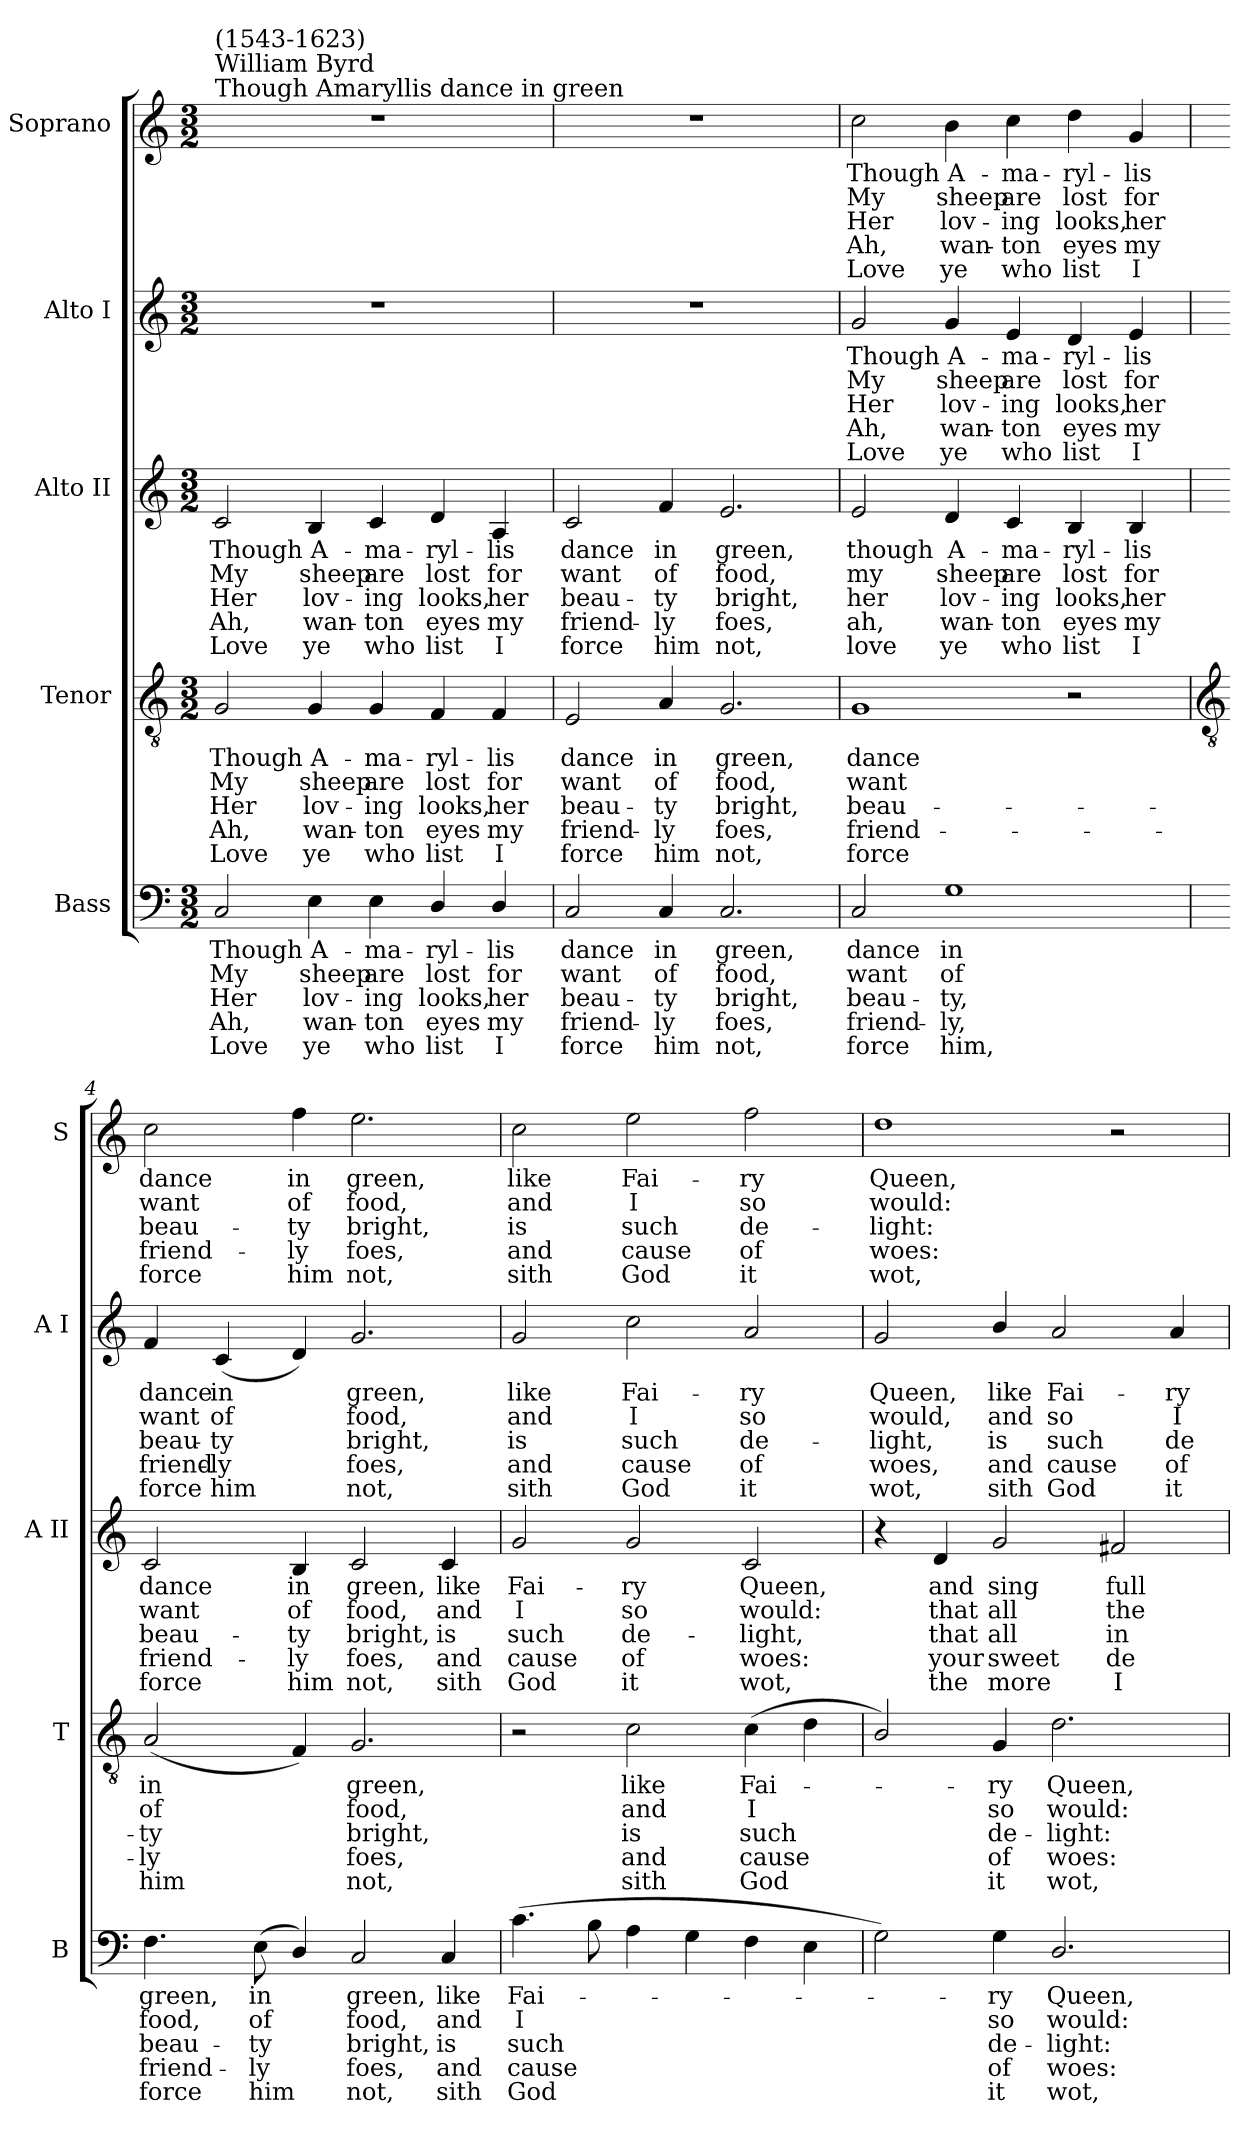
**kern	**text	**text	**text	**text	**text	**kern	**text	**text	**text	**text	**text	**kern	**text	**text	**text	**text	**text	**kern	**text	**text	**text	**text	**text	**kern	**text	**text	**text	**text	**text
*part5	*part5	*part5	*part5	*part5	*part5	*part4	*part4	*part4	*part4	*part4	*part4	*part3	*part3	*part3	*part3	*part3	*part3	*part2	*part2	*part2	*part2	*part2	*part2	*part1	*part1	*part1	*part1	*part1	*part1
*staff5	*staff5	*staff5	*staff5	*staff5	*staff5	*staff4	*staff4	*staff4	*staff4	*staff4	*staff4	*staff3	*staff3	*staff3	*staff3	*staff3	*staff3	*staff2	*staff2	*staff2	*staff2	*staff2	*staff2	*staff1	*staff1	*staff1	*staff1	*staff1	*staff1
*I"Bass	*	*	*	*	*	*I"Tenor	*	*	*	*	*	*I"Alto II	*	*	*	*	*	*I"Alto I	*	*	*	*	*	*I"Soprano	*	*	*	*	*
*I'B	*	*	*	*	*	*I'T	*	*	*	*	*	*I'A II	*	*	*	*	*	*I'A I	*	*	*	*	*	*I'S	*	*	*	*	*
*clefF4	*	*	*	*	*	*clefGv2	*	*	*	*	*	*clefG2	*	*	*	*	*	*clefG2	*	*	*	*	*	*clefG2	*	*	*	*	*
*k[]	*	*	*	*	*	*k[]	*	*	*	*	*	*k[]	*	*	*	*	*	*k[]	*	*	*	*	*	*k[]	*	*	*	*	*
*M3/2	*	*	*	*	*	*M3/2	*	*	*	*	*	*M3/2	*	*	*	*	*	*M3/2	*	*	*	*	*	*M3/2	*	*	*	*	*
=1	=1	=1	=1	=1	=1	=1	=1	=1	=1	=1	=1	=1	=1	=1	=1	=1	=1	=1	=1	=1	=1	=1	=1	=1	=1	=1	=1	=1	=1
!	!	!	!	!	!	!	!	!	!	!	!	!	!	!	!	!	!	!	!	!	!	!	!	!LO:TX:a:t=Though Amaryllis dance in green	!	!	!	!	!
!	!	!	!	!	!	!	!	!	!	!	!	!	!	!	!	!	!	!	!	!	!	!	!	!LO:TX:a:t=William Byrd	!	!	!	!	!
!	!	!	!	!	!	!	!	!	!	!	!	!	!	!	!	!	!	!	!	!	!	!	!	!LO:TX:a:t=(1543-1623)	!	!	!	!	!
!	!LO:LY:b	!LO:LY:b	!LO:LY:b	!LO:LY:b	!LO:LY:b	!	!LO:LY:b	!LO:LY:b	!LO:LY:b	!LO:LY:b	!LO:LY:b	!	!LO:LY:b	!LO:LY:b	!LO:LY:b	!LO:LY:b	!LO:LY:b	!	!	!	!	!	!	!	!	!	!	!	!
2C/	Though	My	Her	Ah,	Love	2G/	Though	My	Her	Ah,	Love	2c/	Though	My	Her	Ah,	Love	1.r	.	.	.	.	.	1.r	.	.	.	.	.
!	!LO:LY:b	!LO:LY:b	!LO:LY:b	!LO:LY:b	!LO:LY:b	!	!LO:LY:b	!LO:LY:b	!LO:LY:b	!LO:LY:b	!LO:LY:b	!	!LO:LY:b	!LO:LY:b	!LO:LY:b	!LO:LY:b	!LO:LY:b	!	!	!	!	!	!	!	!	!	!	!	!
4E\	A-	-sheep	lov-	-wan-	-ye	4G/	A-	-sheep	lov-	-wan-	-ye	4B/	A-	-sheep	lov-	-wan-	-ye	.	.	.	.	.	.	.	.	.	.	.	.
!	!LO:LY:b	!LO:LY:b	!LO:LY:b	!LO:LY:b	!LO:LY:b	!	!LO:LY:b	!LO:LY:b	!LO:LY:b	!LO:LY:b	!LO:LY:b	!	!LO:LY:b	!LO:LY:b	!LO:LY:b	!LO:LY:b	!LO:LY:b	!	!	!	!	!	!	!	!	!	!	!	!
4E\	ma-	-are	ing	ton	who	4G/	ma-	-are	ing	ton	who	4c/	ma-	-are	ing	ton	who	.	.	.	.	.	.	.	.	.	.	.	.
!	!LO:LY:b	!LO:LY:b	!LO:LY:b	!LO:LY:b	!LO:LY:b	!	!LO:LY:b	!LO:LY:b	!LO:LY:b	!LO:LY:b	!LO:LY:b	!	!LO:LY:b	!LO:LY:b	!LO:LY:b	!LO:LY:b	!LO:LY:b	!	!	!	!	!	!	!	!	!	!	!	!
4D/	ryl-	-lost	looks,	eyes	list	4F/	ryl-	-lost	looks,	eyes	list	4d/	ryl-	-lost	looks,	eyes	list	.	.	.	.	.	.	.	.	.	.	.	.
!	!LO:LY:b	!LO:LY:b	!LO:LY:b	!LO:LY:b	!LO:LY:b	!	!LO:LY:b	!LO:LY:b	!LO:LY:b	!LO:LY:b	!LO:LY:b	!	!LO:LY:b	!LO:LY:b	!LO:LY:b	!LO:LY:b	!LO:LY:b	!	!	!	!	!	!	!	!	!	!	!	!
4D/	lis	for	her	my	I	4F/	lis	for	her	my	I	4A/	lis	for	her	my	I	.	.	.	.	.	.	.	.	.	.	.	.
=2	=2	=2	=2	=2	=2	=2	=2	=2	=2	=2	=2	=2	=2	=2	=2	=2	=2	=2	=2	=2	=2	=2	=2	=2	=2	=2	=2	=2	=2
!	!LO:LY:b	!LO:LY:b	!LO:LY:b	!LO:LY:b	!LO:LY:b	!	!LO:LY:b	!LO:LY:b	!LO:LY:b	!LO:LY:b	!LO:LY:b	!	!LO:LY:b	!LO:LY:b	!LO:LY:b	!LO:LY:b	!LO:LY:b	!	!	!	!	!	!	!	!	!	!	!	!
2C/	dance	want	beau-	-friend-	-force	2E/	dance	want	beau-	-friend-	-force	2c/	dance	want	beau-	-friend-	-force	1.r	.	.	.	.	.	1.r	.	.	.	.	.
!	!LO:LY:b	!LO:LY:b	!LO:LY:b	!LO:LY:b	!LO:LY:b	!	!LO:LY:b	!LO:LY:b	!LO:LY:b	!LO:LY:b	!LO:LY:b	!	!LO:LY:b	!LO:LY:b	!LO:LY:b	!LO:LY:b	!LO:LY:b	!	!	!	!	!	!	!	!	!	!	!	!
4C/	in	of	ty	ly	him	4A/	in	of	ty	ly	him	4f/	in	of	ty	ly	him	.	.	.	.	.	.	.	.	.	.	.	.
!	!LO:LY:b	!LO:LY:b	!LO:LY:b	!LO:LY:b	!LO:LY:b	!	!LO:LY:b	!LO:LY:b	!LO:LY:b	!LO:LY:b	!LO:LY:b	!	!LO:LY:b	!LO:LY:b	!LO:LY:b	!LO:LY:b	!LO:LY:b	!	!	!	!	!	!	!	!	!	!	!	!
2.C/	green,	food,	bright,	foes,	not,	2.G/	green,	food,	bright,	foes,	not,	2.e/	green,	food,	bright,	foes,	not,	.	.	.	.	.	.	.	.	.	.	.	.
=3	=3	=3	=3	=3	=3	=3	=3	=3	=3	=3	=3	=3	=3	=3	=3	=3	=3	=3	=3	=3	=3	=3	=3	=3	=3	=3	=3	=3	=3
!	!LO:LY:b	!LO:LY:b	!LO:LY:b	!LO:LY:b	!LO:LY:b	!	!LO:LY:b	!LO:LY:b	!LO:LY:b	!LO:LY:b	!LO:LY:b	!	!LO:LY:b	!LO:LY:b	!LO:LY:b	!LO:LY:b	!LO:LY:b	!	!LO:LY:b	!LO:LY:b	!LO:LY:b	!LO:LY:b	!LO:LY:b	!	!LO:LY:b	!LO:LY:b	!LO:LY:b	!LO:LY:b	!LO:LY:b
2C/	dance	want	beau-	-friend-	-force	1G	dance	want	beau-	-friend-	-force	2e/	though	my	her	ah,	love	2g/	Though	My	Her	Ah,	Love	2cc\	Though	My	Her	Ah,	Love
!	!LO:LY:b	!LO:LY:b	!LO:LY:b	!LO:LY:b	!LO:LY:b	!	!	!	!	!	!	!	!LO:LY:b	!LO:LY:b	!LO:LY:b	!LO:LY:b	!LO:LY:b	!	!LO:LY:b	!LO:LY:b	!LO:LY:b	!LO:LY:b	!LO:LY:b	!	!LO:LY:b	!LO:LY:b	!LO:LY:b	!LO:LY:b	!LO:LY:b
1G	in	of	ty,	ly,	him,	.	.	.	.	.	.	4d/	A-	-sheep	lov-	-wan-	-ye	4g/	A-	-sheep	lov-	-wan-	-ye	4b\	A-	-sheep	lov-	-wan-	-ye
!	!	!	!	!	!	!	!	!	!	!	!	!	!LO:LY:b	!LO:LY:b	!LO:LY:b	!LO:LY:b	!LO:LY:b	!	!LO:LY:b	!LO:LY:b	!LO:LY:b	!LO:LY:b	!LO:LY:b	!	!LO:LY:b	!LO:LY:b	!LO:LY:b	!LO:LY:b	!LO:LY:b
.	.	.	.	.	.	.	.	.	.	.	.	4c/	ma-	-are	ing	ton	who	4e/	ma-	-are	ing	ton	who	4cc\	ma-	-are	ing	ton	who
!	!	!	!	!	!	!	!	!	!	!	!	!	!LO:LY:b	!LO:LY:b	!LO:LY:b	!LO:LY:b	!LO:LY:b	!	!LO:LY:b	!LO:LY:b	!LO:LY:b	!LO:LY:b	!LO:LY:b	!	!LO:LY:b	!LO:LY:b	!LO:LY:b	!LO:LY:b	!LO:LY:b
.	.	.	.	.	.	2r	.	.	.	.	.	4B/	ryl-	-lost	looks,	eyes	list	4d/	ryl-	-lost	looks,	eyes	list	4dd\	ryl-	-lost	looks,	eyes	list
!	!	!	!	!	!	!	!	!	!	!	!	!	!LO:LY:b	!LO:LY:b	!LO:LY:b	!LO:LY:b	!LO:LY:b	!	!LO:LY:b	!LO:LY:b	!LO:LY:b	!LO:LY:b	!LO:LY:b	!	!LO:LY:b	!LO:LY:b	!LO:LY:b	!LO:LY:b	!LO:LY:b
.	.	.	.	.	.	.	.	.	.	.	.	4B/	lis	for	her	my	I	4e/	lis	for	her	my	I	4g/	lis	for	her	my	I
!!LO:PB:g=z
=4	=4	=4	=4	=4	=4	=4	=4	=4	=4	=4	=4	=4	=4	=4	=4	=4	=4	=4	=4	=4	=4	=4	=4	=4	=4	=4	=4	=4	=4
*	*	*	*	*	*	*clefGv2	*	*	*	*	*	*	*	*	*	*	*	*	*	*	*	*	*	*	*	*	*	*	*
!	!LO:LY:b	!LO:LY:b	!LO:LY:b	!LO:LY:b	!LO:LY:b	!	!LO:LY:b	!LO:LY:b	!LO:LY:b	!LO:LY:b	!LO:LY:b	!	!LO:LY:b	!LO:LY:b	!LO:LY:b	!LO:LY:b	!LO:LY:b	!	!LO:LY:b	!LO:LY:b	!LO:LY:b	!LO:LY:b	!LO:LY:b	!	!LO:LY:b	!LO:LY:b	!LO:LY:b	!LO:LY:b	!LO:LY:b
4.F\	green,	food,	beau-	-friend-	-force	(<2A/	in	of	ty	ly	him	2c/	dance	want	beau-	-friend-	-force	4f/	dance	want	beau-	-friend-	-force	2cc\	dance	want	beau-	-friend-	-force
!	!	!	!	!	!	!	!	!	!	!	!	!	!	!	!	!	!	!	!LO:LY:b	!LO:LY:b	!LO:LY:b	!LO:LY:b	!LO:LY:b	!	!	!	!	!	!
.	.	.	.	.	.	.	.	.	.	.	.	.	.	.	.	.	.	(<4c/	in	of	ty	ly	him	.	.	.	.	.	.
!	!LO:LY:b	!LO:LY:b	!LO:LY:b	!LO:LY:b	!LO:LY:b	!	!	!	!	!	!	!	!	!	!	!	!	!	!	!	!	!	!	!	!	!	!	!	!
(<8E\	in	of	ty	ly	him	.	.	.	.	.	.	.	.	.	.	.	.	.	.	.	.	.	.	.	.	.	.	.	.
!	!	!	!	!	!	!	!	!	!	!	!	!	!LO:LY:b	!LO:LY:b	!LO:LY:b	!LO:LY:b	!LO:LY:b	!	!	!	!	!	!	!	!LO:LY:b	!LO:LY:b	!LO:LY:b	!LO:LY:b	!LO:LY:b
4D/)	.	.	.	.	.	4F/)	.	.	.	.	.	4B/	in	of	ty	ly	him	4d/)	.	.	.	.	.	4ff\	in	of	ty	ly	him
!	!LO:LY:b	!LO:LY:b	!LO:LY:b	!LO:LY:b	!LO:LY:b	!	!LO:LY:b	!LO:LY:b	!LO:LY:b	!LO:LY:b	!LO:LY:b	!	!LO:LY:b	!LO:LY:b	!LO:LY:b	!LO:LY:b	!LO:LY:b	!	!LO:LY:b	!LO:LY:b	!LO:LY:b	!LO:LY:b	!LO:LY:b	!	!LO:LY:b	!LO:LY:b	!LO:LY:b	!LO:LY:b	!LO:LY:b
2C/	green,	food,	bright,	foes,	not,	2.G/	green,	food,	bright,	foes,	not,	2c/	green,	food,	bright,	foes,	not,	2.g/	green,	food,	bright,	foes,	not,	2.ee\	green,	food,	bright,	foes,	not,
!	!LO:LY:b	!LO:LY:b	!LO:LY:b	!LO:LY:b	!LO:LY:b	!	!	!	!	!	!	!	!LO:LY:b	!LO:LY:b	!LO:LY:b	!LO:LY:b	!LO:LY:b	!	!	!	!	!	!	!	!	!	!	!	!
4C/	like	and	is	and	sith	.	.	.	.	.	.	4c/	like	and	is	and	sith	.	.	.	.	.	.	.	.	.	.	.	.
=5	=5	=5	=5	=5	=5	=5	=5	=5	=5	=5	=5	=5	=5	=5	=5	=5	=5	=5	=5	=5	=5	=5	=5	=5	=5	=5	=5	=5	=5
!	!LO:LY:b	!LO:LY:b	!LO:LY:b	!LO:LY:b	!LO:LY:b	!	!	!	!	!	!	!	!LO:LY:b	!LO:LY:b	!LO:LY:b	!LO:LY:b	!LO:LY:b	!	!LO:LY:b	!LO:LY:b	!LO:LY:b	!LO:LY:b	!LO:LY:b	!	!LO:LY:b	!LO:LY:b	!LO:LY:b	!LO:LY:b	!LO:LY:b
(>4.c\	Fai-	I	such	cause	God	2r	.	.	.	.	.	2g/	Fai-	-I	such	cause	God	2g/	like	and	is	and	sith	2cc\	like	and	is	and	sith
8B\	.	.	.	.	.	.	.	.	.	.	.	.	.	.	.	.	.	.	.	.	.	.	.	.	.	.	.	.	.
!	!	!	!	!	!	!	!LO:LY:b	!LO:LY:b	!LO:LY:b	!LO:LY:b	!LO:LY:b	!	!LO:LY:b	!LO:LY:b	!LO:LY:b	!LO:LY:b	!LO:LY:b	!	!LO:LY:b	!LO:LY:b	!LO:LY:b	!LO:LY:b	!LO:LY:b	!	!LO:LY:b	!LO:LY:b	!LO:LY:b	!LO:LY:b	!LO:LY:b
4A\	.	.	.	.	.	2c\	like	and	is	and	sith	2g/	ry	so	de-	-of	it	2cc\	Fai-	-I	such	cause	God	2ee\	Fai-	-I	such	cause	God
4G\	.	.	.	.	.	.	.	.	.	.	.	.	.	.	.	.	.	.	.	.	.	.	.	.	.	.	.	.	.
!	!	!	!	!	!	!	!LO:LY:b	!LO:LY:b	!LO:LY:b	!LO:LY:b	!LO:LY:b	!	!LO:LY:b	!LO:LY:b	!LO:LY:b	!LO:LY:b	!LO:LY:b	!	!LO:LY:b	!LO:LY:b	!LO:LY:b	!LO:LY:b	!LO:LY:b	!	!LO:LY:b	!LO:LY:b	!LO:LY:b	!LO:LY:b	!LO:LY:b
4F\	.	.	.	.	.	(>4c\	Fai-	I	such	cause	God	2c/	Queen,	would:	light,	woes:	wot,	2a/	ry	so	de-	-of	it	2ff\	ry	so	de-	-of	it
4E\	.	.	.	.	.	4d\	.	.	.	.	.	.	.	.	.	.	.	.	.	.	.	.	.	.	.	.	.	.	.
=6	=6	=6	=6	=6	=6	=6	=6	=6	=6	=6	=6	=6	=6	=6	=6	=6	=6	=6	=6	=6	=6	=6	=6	=6	=6	=6	=6	=6	=6
!	!	!	!	!	!	!	!	!	!	!	!	!	!	!	!	!	!	!	!LO:LY:b	!LO:LY:b	!LO:LY:b	!LO:LY:b	!LO:LY:b	!	!LO:LY:b	!LO:LY:b	!LO:LY:b	!LO:LY:b	!LO:LY:b
2G\)	.	.	.	.	.	2B/)	.	.	.	.	.	4r	.	.	.	.	.	2g/	Queen,	would,	light,	woes,	wot,	1dd	Queen,	would:	light:	woes:	wot,
!	!	!	!	!	!	!	!	!	!	!	!	!	!LO:LY:b	!LO:LY:b	!LO:LY:b	!LO:LY:b	!LO:LY:b	!	!	!	!	!	!	!	!	!	!	!	!
.	.	.	.	.	.	.	.	.	.	.	.	4d/	and	that	that	your	the	.	.	.	.	.	.	.	.	.	.	.	.
!	!LO:LY:b	!LO:LY:b	!LO:LY:b	!LO:LY:b	!LO:LY:b	!	!LO:LY:b	!LO:LY:b	!LO:LY:b	!LO:LY:b	!LO:LY:b	!	!LO:LY:b	!LO:LY:b	!LO:LY:b	!LO:LY:b	!LO:LY:b	!	!LO:LY:b	!LO:LY:b	!LO:LY:b	!LO:LY:b	!LO:LY:b	!	!	!	!	!	!
4G\	ry	so	de-	-of	it	4G/	ry	so	de-	-of	it	2g/	sing	all	all	sweet	more	4b/	like	and	is	and	sith	.	.	.	.	.	.
!	!LO:LY:b	!LO:LY:b	!LO:LY:b	!LO:LY:b	!LO:LY:b	!	!LO:LY:b	!LO:LY:b	!LO:LY:b	!LO:LY:b	!LO:LY:b	!	!	!	!	!	!	!	!LO:LY:b	!LO:LY:b	!LO:LY:b	!LO:LY:b	!LO:LY:b	!	!	!	!	!	!
2.D/	Queen,	would:	light:	woes:	wot,	2.d\	Queen,	would:	light:	woes:	wot,	.	.	.	.	.	.	2a/	Fai-	-so	such	cause	God	.	.	.	.	.	.
!	!	!	!	!	!	!	!	!	!	!	!	!	!LO:LY:b	!LO:LY:b	!LO:LY:b	!LO:LY:b	!LO:LY:b	!	!	!	!	!	!	!	!	!	!	!	!
.	.	.	.	.	.	.	.	.	.	.	.	2f#X/	full	the	in	de-	-I	.	.	.	.	.	.	2r	.	.	.	.	.
!	!	!	!	!	!	!	!	!	!	!	!	!	!	!	!	!	!	!	!LO:LY:b	!LO:LY:b	!LO:LY:b	!LO:LY:b	!LO:LY:b	!	!	!	!	!	!
.	.	.	.	.	.	.	.	.	.	.	.	.	.	.	.	.	.	4a/	ry	I	de-	-of	it	.	.	.	.	.	.
=	=	=	=	=	=	=	=	=	=	=	=	=	=	=	=	=	=	=	=	=	=	=	=	=	=	=	=	=	=
*-	*-	*-	*-	*-	*-	*-	*-	*-	*-	*-	*-	*-	*-	*-	*-	*-	*-	*-	*-	*-	*-	*-	*-	*-	*-	*-	*-	*-	*-
